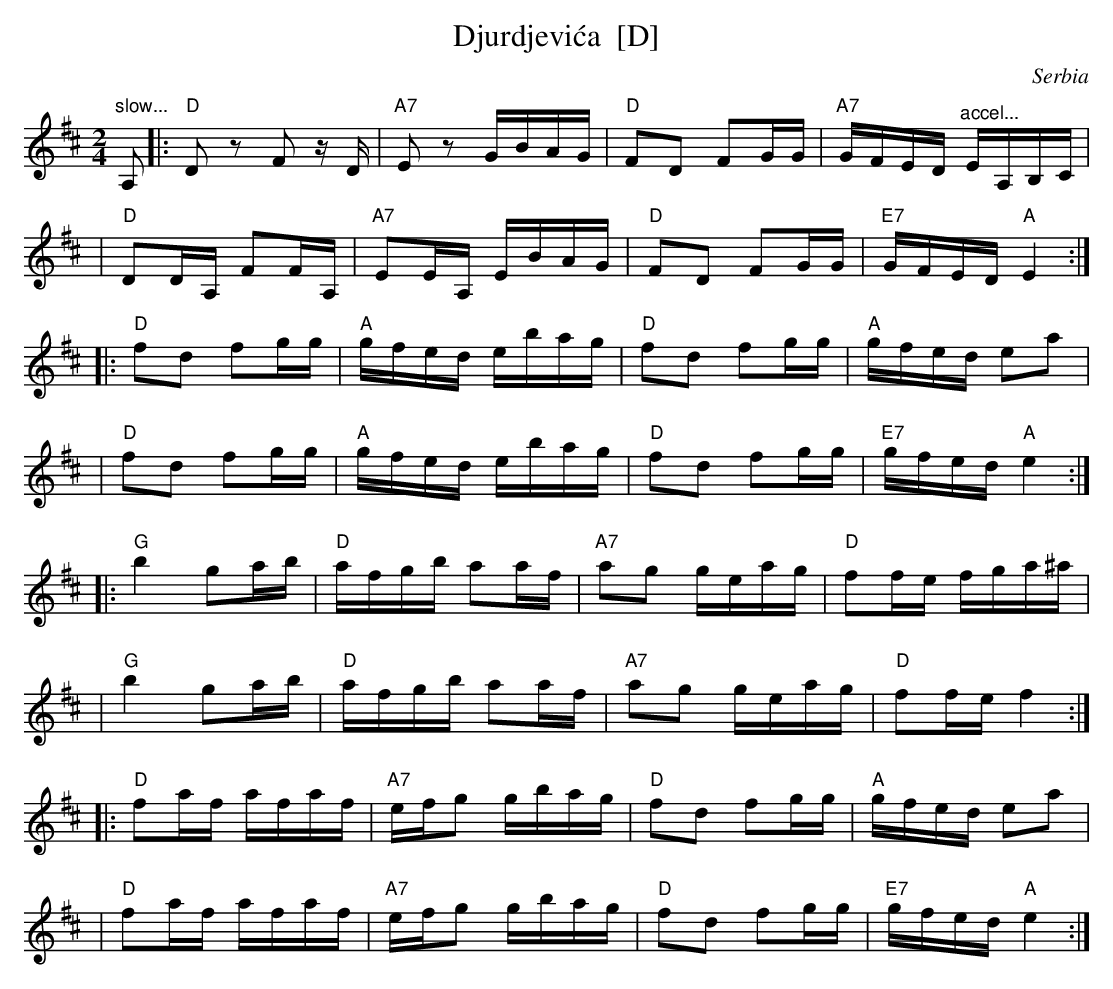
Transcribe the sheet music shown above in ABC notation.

X:1
T: Djurdjevi\'ca  [D]
O: Serbia
M: 2/4
L: 1/16
K: D
"slow..."A,2- \
|: "D"D2z2 F2z D- | "A7"E2z2 GBAG | "D"F2D2 F2GG | "A7"GFED "^accel..."EA,B,C |
| "D"D2DA, F2FA, | "A7"E2EA, EBAG | "D"F2D2 F2GG | "E7"GFED "A"E4 :|
|: "D"f2d2 f2gg | "A"gfed ebag | "D"f2d2 f2gg | "A"gfed e2a2 |
| "D"f2d2 f2gg | "A"gfed ebag | "D"f2d2 f2gg | "E7"gfed "A"e4 :|
|: "G"b4 g2ab | "D"afgb a2af | "A7"a2g2 geag | "D"f2fe fga^a |
| "G"b4 g2ab | "D"afgb a2af | "A7"a2g2 geag | "D"f2fe f4 :|
|: "D"f2af afaf | "A7"efg2 gbag | "D"f2d2 f2gg | "A"gfed e2a2 |
| "D"f2af afaf | "A7"efg2 gbag | "D"f2d2 f2gg | "E7"gfed "A"e4 :|
